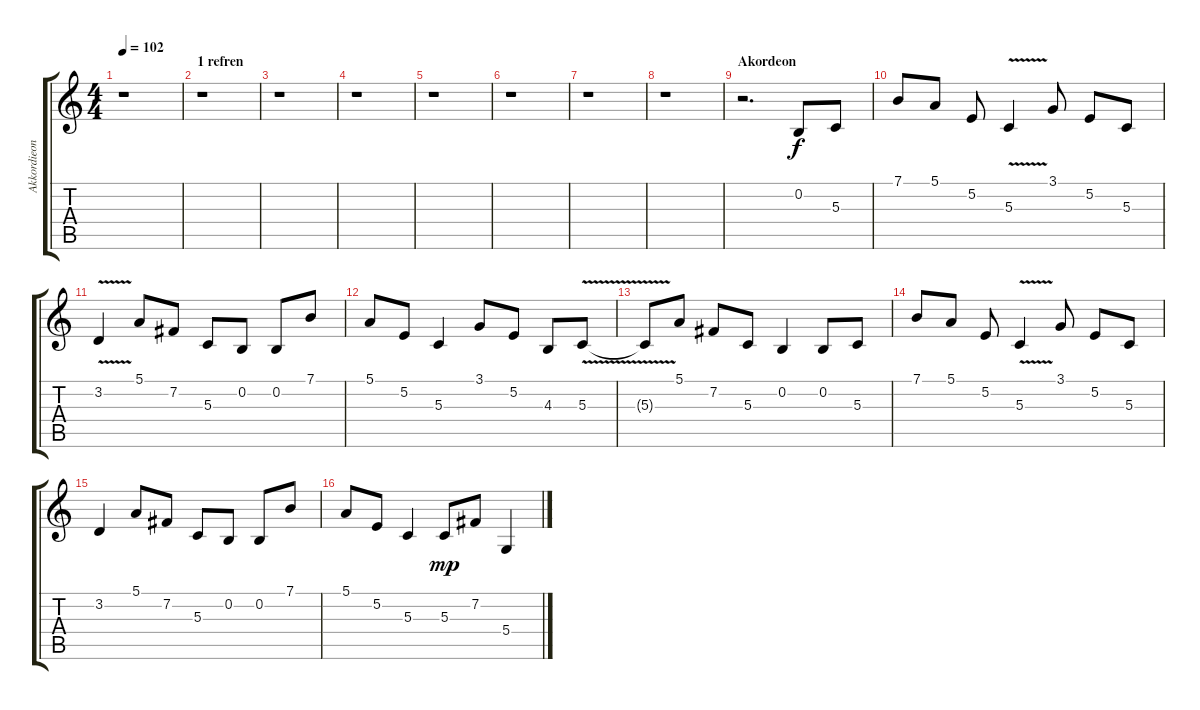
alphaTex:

\track ("Akkordieon" "Akkordieon") {instrument tangoaccordion}
\staff {score tabs}
\tuning (E4 B3 G3 D3 A2 E2) {hide}
\ts (4 4)
\tempo 102
\clef g2
\ks c
r.1{dy mp} |
\section ("" "1 refren")
r.1 |
r.1 |
r.1 |
r.1 |
r.1 |
r.1 |
r.1 |
\section ("" "Akordeon")
r.2{d} 0.2.8{dy f} 5.3.8 |
7.1.8 5.1.8 5.2.8 5.3{v}.4 3.1.8 5.2.8 5.3.8 |
3.2{v}.4 5.1.8 7.2.8 5.3.8 0.2.8 0.2.8 7.1.8 |
5.1.8 5.2.8 5.3.4 3.1.8 5.2.8 4.3.8 5.3{v}.8 |
5.3{t}.8 5.1.8 7.2.8 5.3.8 0.2.4 0.2.8 5.3.8 |
7.1.8 5.1.8 5.2.8 5.3{v}.4 3.1.8 5.2.8 5.3.8 |
3.2.4 5.1.8 7.2.8 5.3.8 0.2.8 0.2.8 7.1.8 |
5.1.8 5.2.8 5.3.4 5.3.8{dy mp} 7.2.8 5.4.4
